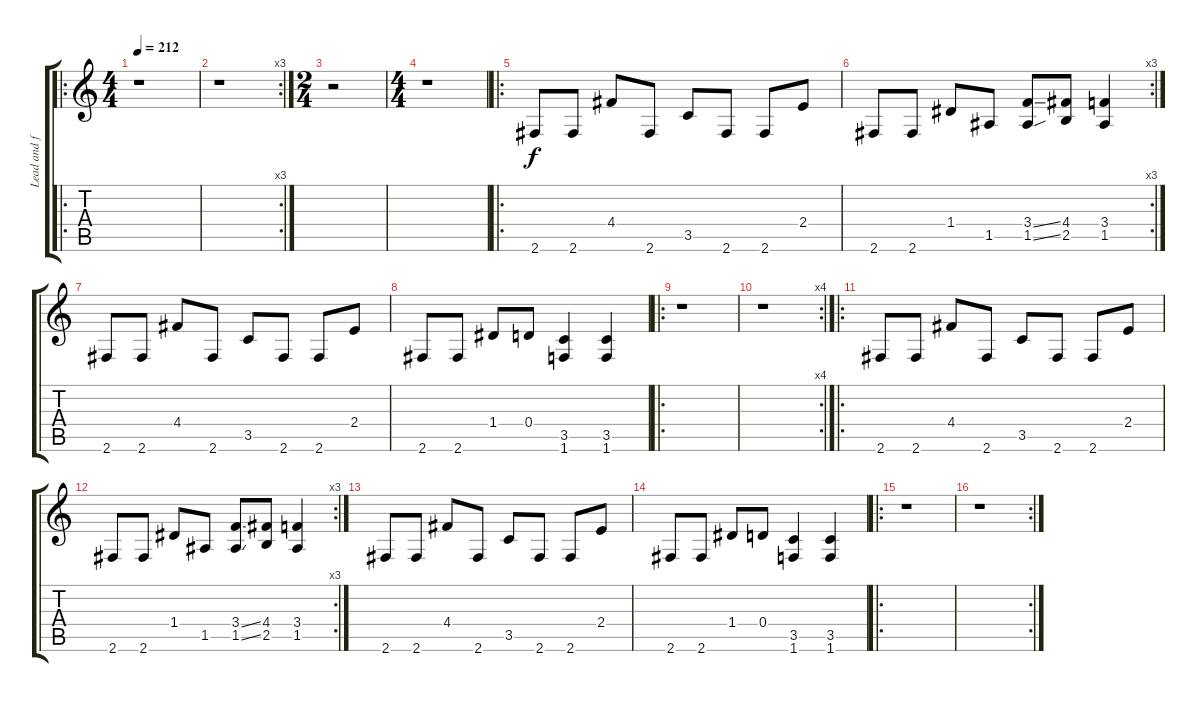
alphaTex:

\track ("Lead and fills." "Lead and f") {instrument distortionguitar}
\staff {score tabs}
\tuning (E4 B3 G3 D3 A2 E2) {hide}
\ro
\ts (4 4)
\tempo 212
\clef g2
\ks c
r.1{dy f} |
\rc 3
r.1 |
\ts (2 4)
r.2 |
\ts (4 4)
r.1 |
\ro
2.6.8 2.6.8 4.4.8 2.6.8 3.5.8 2.6.8 2.6.8 2.4.8 |
\rc 3
2.6.8 2.6.8 1.4.8 1.5.8 (3.4{ss} 1.5{ss}).8 (4.4 2.5).8 (3.4 1.5).4 |
2.6.8 2.6.8 4.4.8 2.6.8 3.5.8 2.6.8 2.6.8 2.4.8 |
2.6.8 2.6.8 1.4.8 0.4.8 (3.5 1.6).4 (3.5 1.6).4 |
\ro
r.1 |
\rc 4
r.1 |
\ro
2.6.8 2.6.8 4.4.8 2.6.8 3.5.8 2.6.8 2.6.8 2.4.8 |
\rc 3
2.6.8 2.6.8 1.4.8 1.5.8 (3.4{ss} 1.5{ss}).8 (4.4 2.5).8 (3.4 1.5).4 |
2.6.8 2.6.8 4.4.8 2.6.8 3.5.8 2.6.8 2.6.8 2.4.8 |
2.6.8 2.6.8 1.4.8 0.4.8 (3.5 1.6).4 (3.5 1.6).4 |
\ro
r.1 |
\rc 2
r.1
